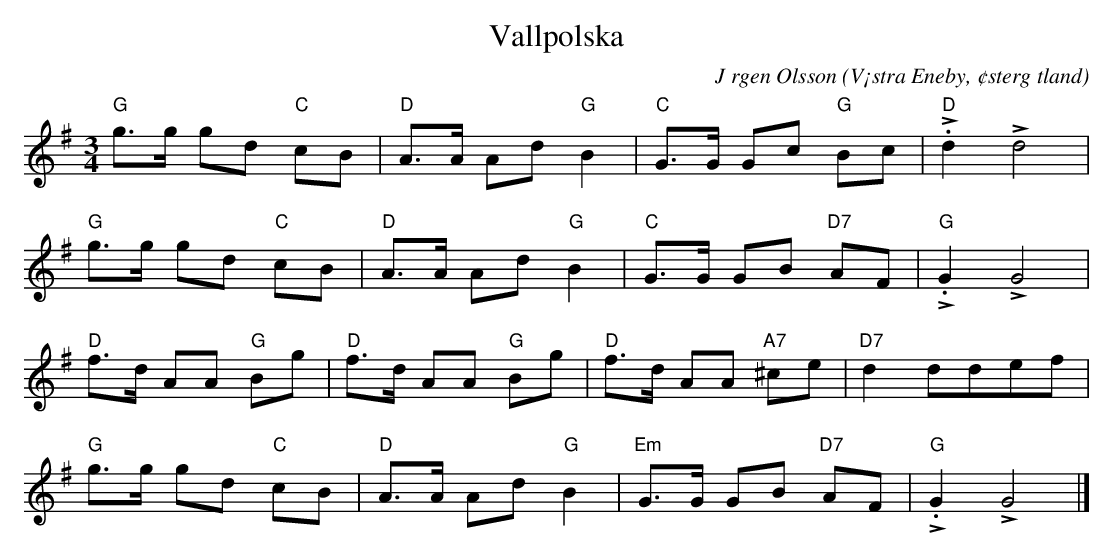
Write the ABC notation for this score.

X:1
T:Vallpolska
C:J rgen Olsson
O:V¡stra Eneby, ¢sterg tland
M:3/4
L:1/8
K:G
V:1
"G"g>g gd "C" cB| "D"A>A Ad "G"B2| "C"G>G Gc "G" Bc|"D"L.d2 Ld4|
"G"g>g gd "C" cB| "D"A>A Ad "G"B2| "C"G>G GB "D7" AF|"G"L.G2 LG4|
"D"f>d AA "G" Bg| "D"f>d AA "G" Bg| "D"f>d AA "A7" ^ce|"D7"d2 ddef|
"G"g>g gd "C" cB| "D"A>A Ad "G"B2| "Em"G>G GB "D7" AF|"G"L.G2 LG4|]
